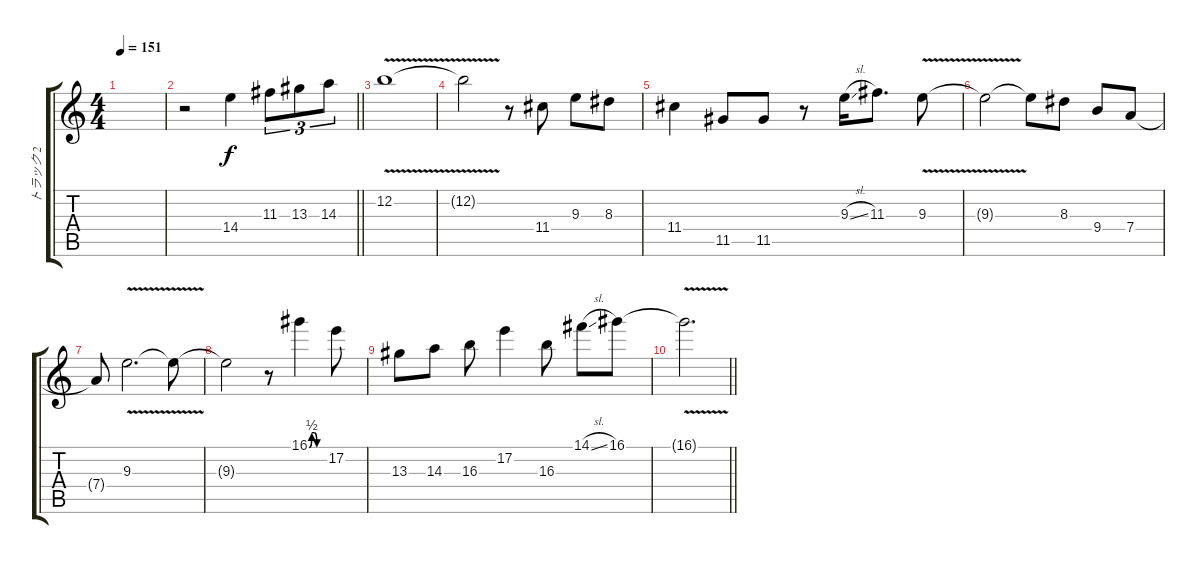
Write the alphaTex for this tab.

\track ("トラック 2" "トラック 2") {instrument overdrivenguitar}
\staff {score tabs}
\tuning (E4 B3 G3 D3 A2 E2) {hide}
\ts (4 4)
\tempo 151
\clef g2
\ks c
|
\barLineRight lightlight
r.2 14.4.4 11.3.8{tu (3 2)} 13.3.8{tu (3 2)} 14.3.8{tu (3 2)} |
12.2{v}.1 |
12.2{t}.2 r.8 11.4.8 9.3.8 8.3.8 |
11.4.4 11.5.8 11.5.8 r.8 9.3{sl}.16 11.3.8{d} 9.3{v}.8 |
9.3{t}.2 9.3{t}.8 8.3.8 9.4.8 7.4.8 |
7.4{t}.8 9.3{v}.2{d} 9.3{t}.8 |
9.3{t}.2 r.8 16.1{be (custom 0 0 10 2 20 2 30 0 60 0)}.4 17.2.8 |
13.3.8 14.3.8 16.3.8 17.2.4 16.3.8 14.1{sl}.8 16.1.8 |
\barLineRight lightlight
16.1{v t}.2{d}
